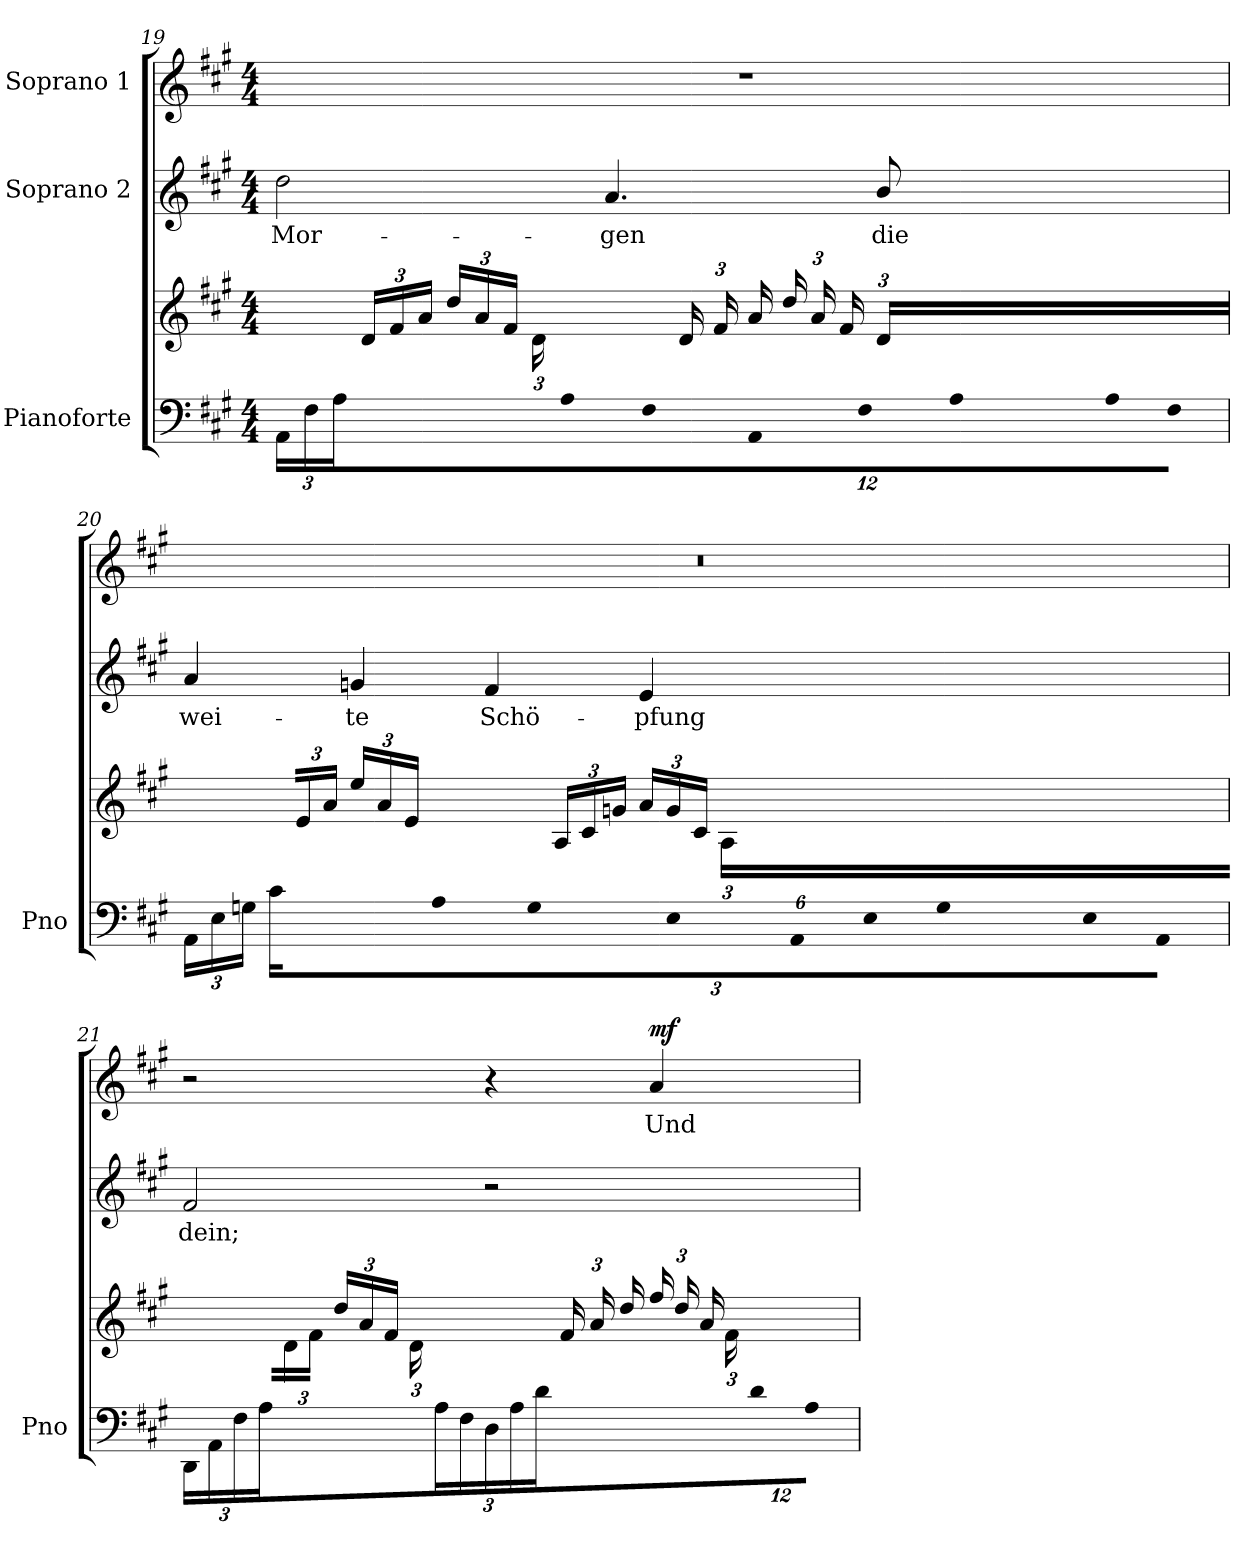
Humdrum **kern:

**kern	**kern	**kern	**text	**kern	**text	**dynam
*part3	*part3	*part2	*part2	*part1	*part1	*part1
*staff4	*staff3	*staff2	*staff2	*staff1	*staff1	*staff1
*I"Pianoforte	*	*I"Soprano 2	*	*I"Soprano 1	*	*
*I'Pno	*	*	*	*	*	*
!!LO:LB:g=z
*clefF4	*clefG2	*clefG2	*	*clefG2	*	*
*k[f#c#g#]	*k[f#c#g#]	*k[f#c#g#]	*	*k[f#c#g#]	*	*
*M4/4	*M4/4	*M4/4	*	*M4/4	*	*
*Xbrackettup	*	*	*	*	*	*
=19	=19	=19	=19	=19	=19	=19
*^	*	*	*	*	*	*
!	!	!	!	!LO:LY:b	!	!	!
24AA\LL	1rGGyy	8ryy	2dd\	Mor-	1r	.	.
24F#\	.	.	.	.	.	.	.
24A\JJ	.	.	.	.	.	.	.
*	*	*Xbrackettup	*	*	*	*	*
24%7ryy	.	24d/LL	.	.	.	.	.
.	.	24f#/	.	.	.	.	.
.	.	24a/JJ	.	.	.	.	.
.	.	24dd/LL	.	.	.	.	.
.	.	24a/	.	.	.	.	.
.	.	24f#/JJ	.	.	.	.	.
.	.	24d\LL	.	.	.	.	.
24A/	.	24%5ryy	.	.	.	.	.
24F#/JJ	.	.	.	.	.	.	.
!	!	!	!	!LO:LY:b	!	!	!
24AA\LL	.	.	4.a/	-gen	.	.	.
24F#\	.	.	.	.	.	.	.
24A\JJ	.	.	.	.	.	.	.
24%7ryy	.	24d/LL	.	.	.	.	.
.	.	24f#/	.	.	.	.	.
.	.	24a/JJ	.	.	.	.	.
.	.	24dd/LL	.	.	.	.	.
.	.	24a/	.	.	.	.	.
.	.	24f#/JJ	.	.	.	.	.
!	!	!	!	!LO:LY:b	!	!	!
.	.	24d\LL	8b/	die	.	.	.
24A/	.	12ryy	.	.	.	.	.
24F#/JJ	.	.	.	.	.	.	.
=20	=20	=20	=20	=20	=20	=20	=20
!	!	!	!	!LO:LY:b	!	!	!
24AA\LL	1rGGyy	6ryy	4a/	wei-	1r	.	.
24E\	.	.	.	.	.	.	.
24Gn\JJ	.	.	.	.	.	.	.
24c#/LL	.	.	.	.	.	.	.
24%5ryy	.	24e/	.	.	.	.	.
.	.	24a/JJ	.	.	.	.	.
!	!	!	!	!LO:LY:b	!	!	!
.	.	24ee/LL	4gn/	-te	.	.	.
.	.	24a/	.	.	.	.	.
.	.	24e/JJ	.	.	.	.	.
24A\LL	.	4ryy	.	.	.	.	.
24G\	.	.	.	.	.	.	.
24E\JJ	.	.	.	.	.	.	.
!	!	!	!	!LO:LY:b	!	!	!
24AA\LL	.	.	4f#/	Schö-	.	.	.
24E\	.	.	.	.	.	.	.
24G\JJ	.	.	.	.	.	.	.
24%7ryy	.	24A/LL	.	.	.	.	.
.	.	24c#/	.	.	.	.	.
.	.	24gn/JJ	.	.	.	.	.
!	!	!	!	!LO:LY:b	!	!	!
.	.	24a/LL	4e/	-pfung	.	.	.
.	.	24g/	.	.	.	.	.
.	.	24c#/JJ	.	.	.	.	.
.	.	24A\LL	.	.	.	.	.
24E/	.	12ryy	.	.	.	.	.
24AA/JJ	.	.	.	.	.	.	.
!!LO:PB:g=z
=21	=21	=21	=21	=21	=21	=21	=21
!	!	!	!	!LO:LY:b	!	!	!
24DD\LL	1rGGyy	6ryy	2f#/	dein;	2r	.	.
24AA\	.	.	.	.	.	.	.
24F#\JJ	.	.	.	.	.	.	.
24A/LL	.	.	.	.	.	.	.
4ryy	.	24d\	.	.	.	.	.
.	.	24f#\JJ	.	.	.	.	.
.	.	24dd/LL	.	.	.	.	.
.	.	24a/	.	.	.	.	.
.	.	24f#/JJ	.	.	.	.	.
.	.	24d\LL	.	.	.	.	.
24A/	.	24%5ryy	.	.	.	.	.
24F#/JJ	.	.	.	.	.	.	.
24D\LL	.	.	2r	.	4r	.	.
24A\	.	.	.	.	.	.	.
24d\JJ	.	.	.	.	.	.	.
24%7ryy	.	24f#/LL	.	.	.	.	.
.	.	24a/	.	.	.	.	.
.	.	24dd/JJ	.	.	.	.	.
!	!	!	!	!	!	!LO:LY:b	!LO:DY:a
.	.	24ff#/LL	.	.	4a/	Und	mf
.	.	24dd/	.	.	.	.	.
.	.	24a/JJ	.	.	.	.	.
.	.	24f#\LL	.	.	.	.	.
24d/	.	12ryy	.	.	.	.	.
24A/JJ	.	.	.	.	.	.	.
*v	*v	*	*	*	*	*	*
=	=	=	=	=	=	=
*-	*-	*-	*-	*-	*-	*-
